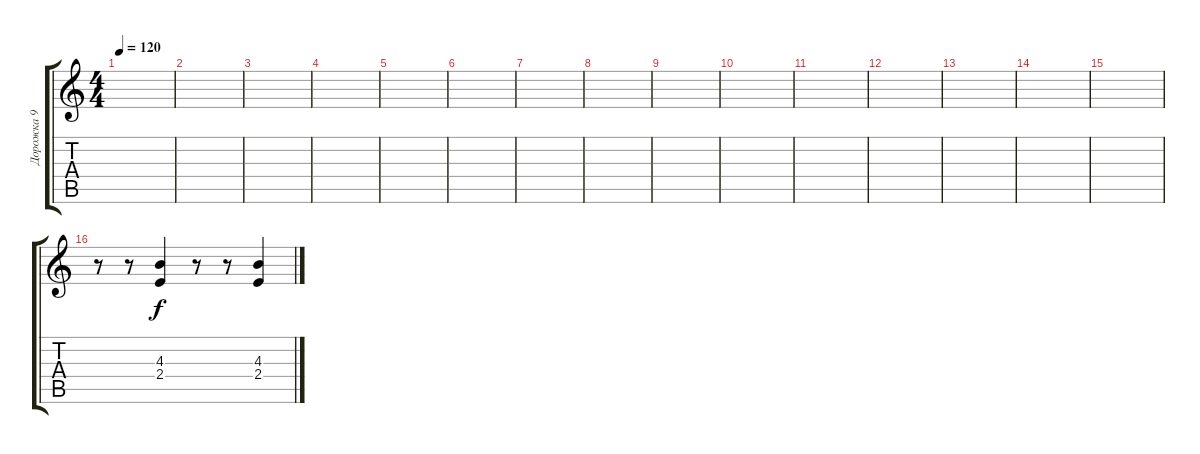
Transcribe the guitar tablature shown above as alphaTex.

\track ("Дорожка 9" "Дорожка 9") {instrument overdrivenguitar}
\staff {score tabs}
\tuning (E4 B3 G3 D3 A2 E2) {hide}
\ts (4 4)
\tempo 120
\clef g2
\ks c
|
|
|
|
|
|
|
|
|
|
|
|
|
|
|
r.8 r.8 (4.3 2.4).4 r.8 r.8 (4.3 2.4).4
